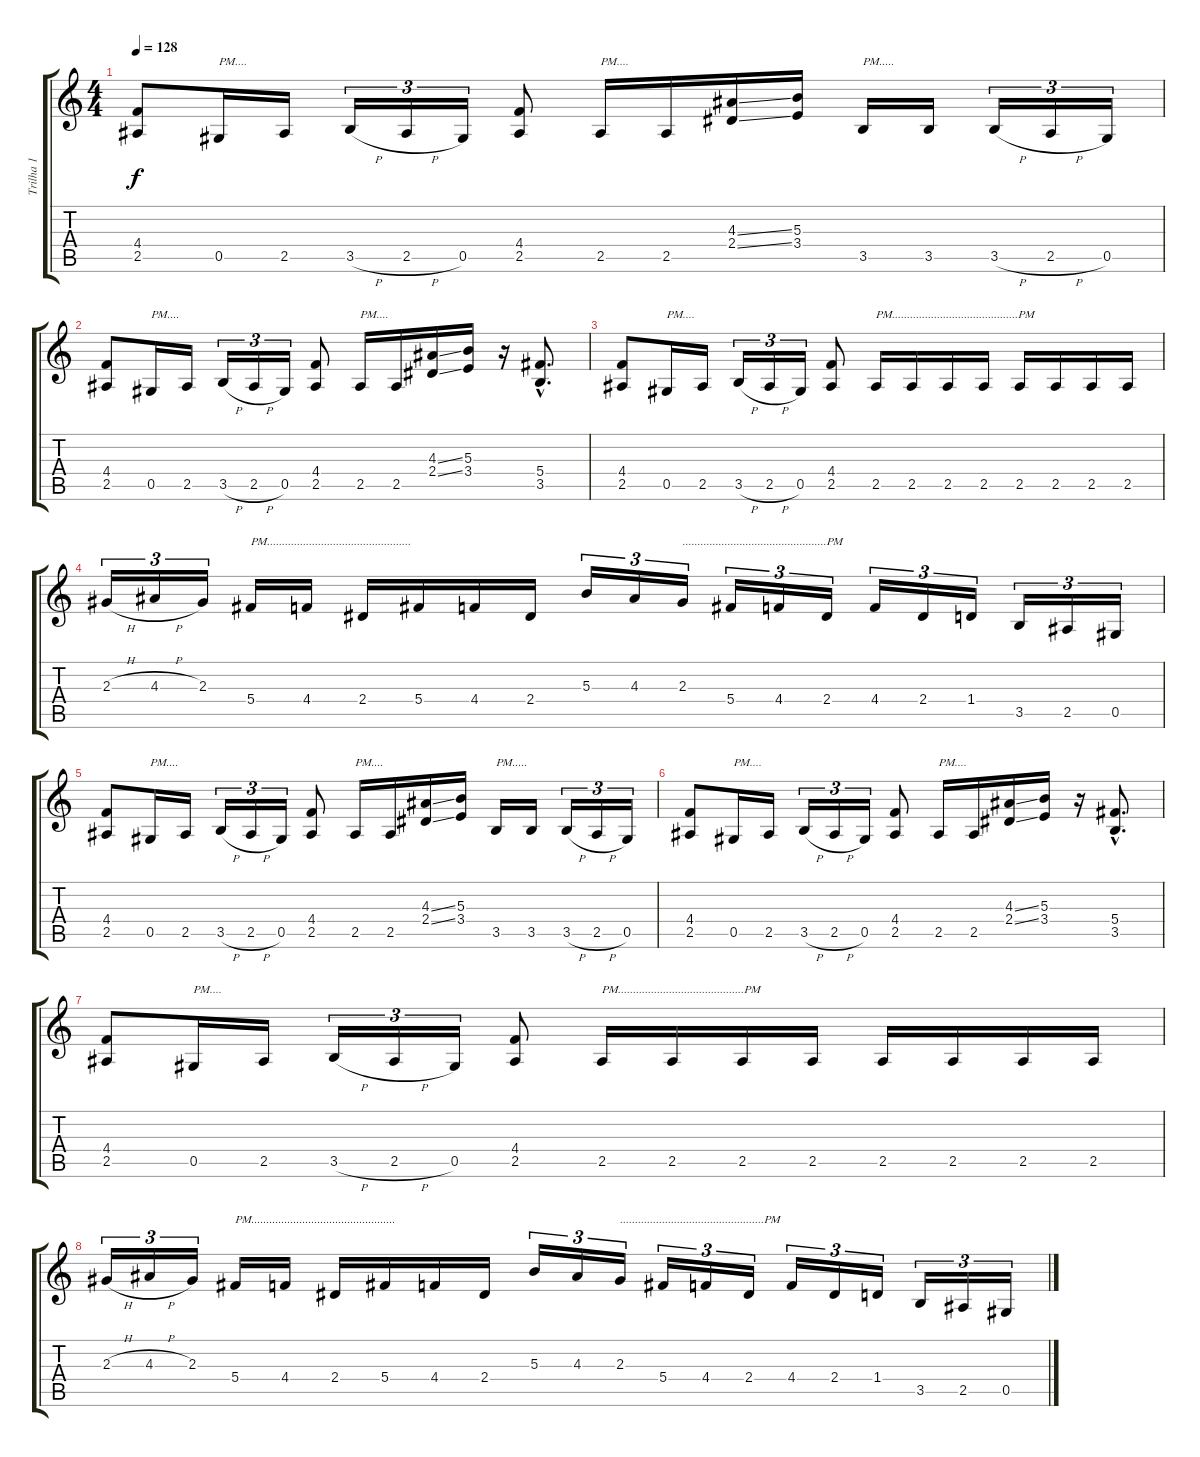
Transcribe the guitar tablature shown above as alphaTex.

\track ("Trilha 1" "Trilha 1") {instrument distortionguitar}
\staff {score tabs}
\tuning (Eb4 Bb3 Gb3 Db3 Ab2 Eb2) {hide}
\ts (4 4)
\tempo 128
\clef g2
\ks c
(4.4 2.5).8{dy f} 0.5.16{txt "PM...."} 2.5.16 3.5{h}.16{tu (3 2)} 2.5{h}.16{tu (3 2)} 0.5.16{tu (3 2)} (4.4 2.5).8 2.5.16{txt "PM...."} 2.5.16 (4.3{ss} 2.4{ss}).16 (5.3 3.4).16 3.5.16{txt "PM....."} 3.5.16 3.5{h}.16{tu (3 2)} 2.5{h}.16{tu (3 2)} 0.5.16{tu (3 2)} |
(4.4 2.5).8 0.5.16{txt "PM...."} 2.5.16 3.5{h}.16{tu (3 2)} 2.5{h}.16{tu (3 2)} 0.5.16{tu (3 2)} (4.4 2.5).8 2.5.16{txt "PM...."} 2.5.16 (4.3{ss} 2.4{ss}).16 (5.3 3.4).16 r.16 (5.4{hac} 3.5{hac}).8{d} |
(4.4 2.5).8 0.5.16{txt "PM...."} 2.5.16 3.5{h}.16{tu (3 2)} 2.5{h}.16{tu (3 2)} 0.5.16{tu (3 2)} (4.4 2.5).8 2.5.16{txt "PM..........................................PM"} 2.5.16 2.5.16 2.5.16 2.5.16 2.5.16 2.5.16 2.5.16 |
2.3{h}.16{tu (3 2)} 4.3{h}.16{tu (3 2)} 2.3.16{tu (3 2)} 5.4.16{txt "PM................................................"} 4.4.16 2.4.16 5.4.16 4.4.16 2.4.16 5.3.16{tu (3 2)} 4.3.16{tu (3 2)} 2.3.16{tu (3 2) txt "................................................PM"} 5.4.16{tu (3 2)} 4.4.16{tu (3 2)} 2.4.16{tu (3 2)} 4.4.16{tu (3 2)} 2.4.16{tu (3 2)} 1.4.16{tu (3 2)} 3.5.16{tu (3 2)} 2.5.16{tu (3 2)} 0.5.16{tu (3 2)} |
(4.4 2.5).8 0.5.16{txt "PM...."} 2.5.16 3.5{h}.16{tu (3 2)} 2.5{h}.16{tu (3 2)} 0.5.16{tu (3 2)} (4.4 2.5).8 2.5.16{txt "PM...."} 2.5.16 (4.3{ss} 2.4{ss}).16 (5.3 3.4).16 3.5.16{txt "PM....."} 3.5.16 3.5{h}.16{tu (3 2)} 2.5{h}.16{tu (3 2)} 0.5.16{tu (3 2)} |
(4.4 2.5).8 0.5.16{txt "PM...."} 2.5.16 3.5{h}.16{tu (3 2)} 2.5{h}.16{tu (3 2)} 0.5.16{tu (3 2)} (4.4 2.5).8 2.5.16{txt "PM...."} 2.5.16 (4.3{ss} 2.4{ss}).16 (5.3 3.4).16 r.16 (5.4{hac} 3.5{hac}).8{d} |
(4.4 2.5).8 0.5.16{txt "PM...."} 2.5.16 3.5{h}.16{tu (3 2)} 2.5{h}.16{tu (3 2)} 0.5.16{tu (3 2)} (4.4 2.5).8 2.5.16{txt "PM..........................................PM"} 2.5.16 2.5.16 2.5.16 2.5.16 2.5.16 2.5.16 2.5.16 |
2.3{h}.16{tu (3 2)} 4.3{h}.16{tu (3 2)} 2.3.16{tu (3 2)} 5.4.16{txt "PM................................................"} 4.4.16 2.4.16 5.4.16 4.4.16 2.4.16 5.3.16{tu (3 2)} 4.3.16{tu (3 2)} 2.3.16{tu (3 2) txt "................................................PM"} 5.4.16{tu (3 2)} 4.4.16{tu (3 2)} 2.4.16{tu (3 2)} 4.4.16{tu (3 2)} 2.4.16{tu (3 2)} 1.4.16{tu (3 2)} 3.5.16{tu (3 2)} 2.5.16{tu (3 2)} 0.5.16{tu (3 2)}
